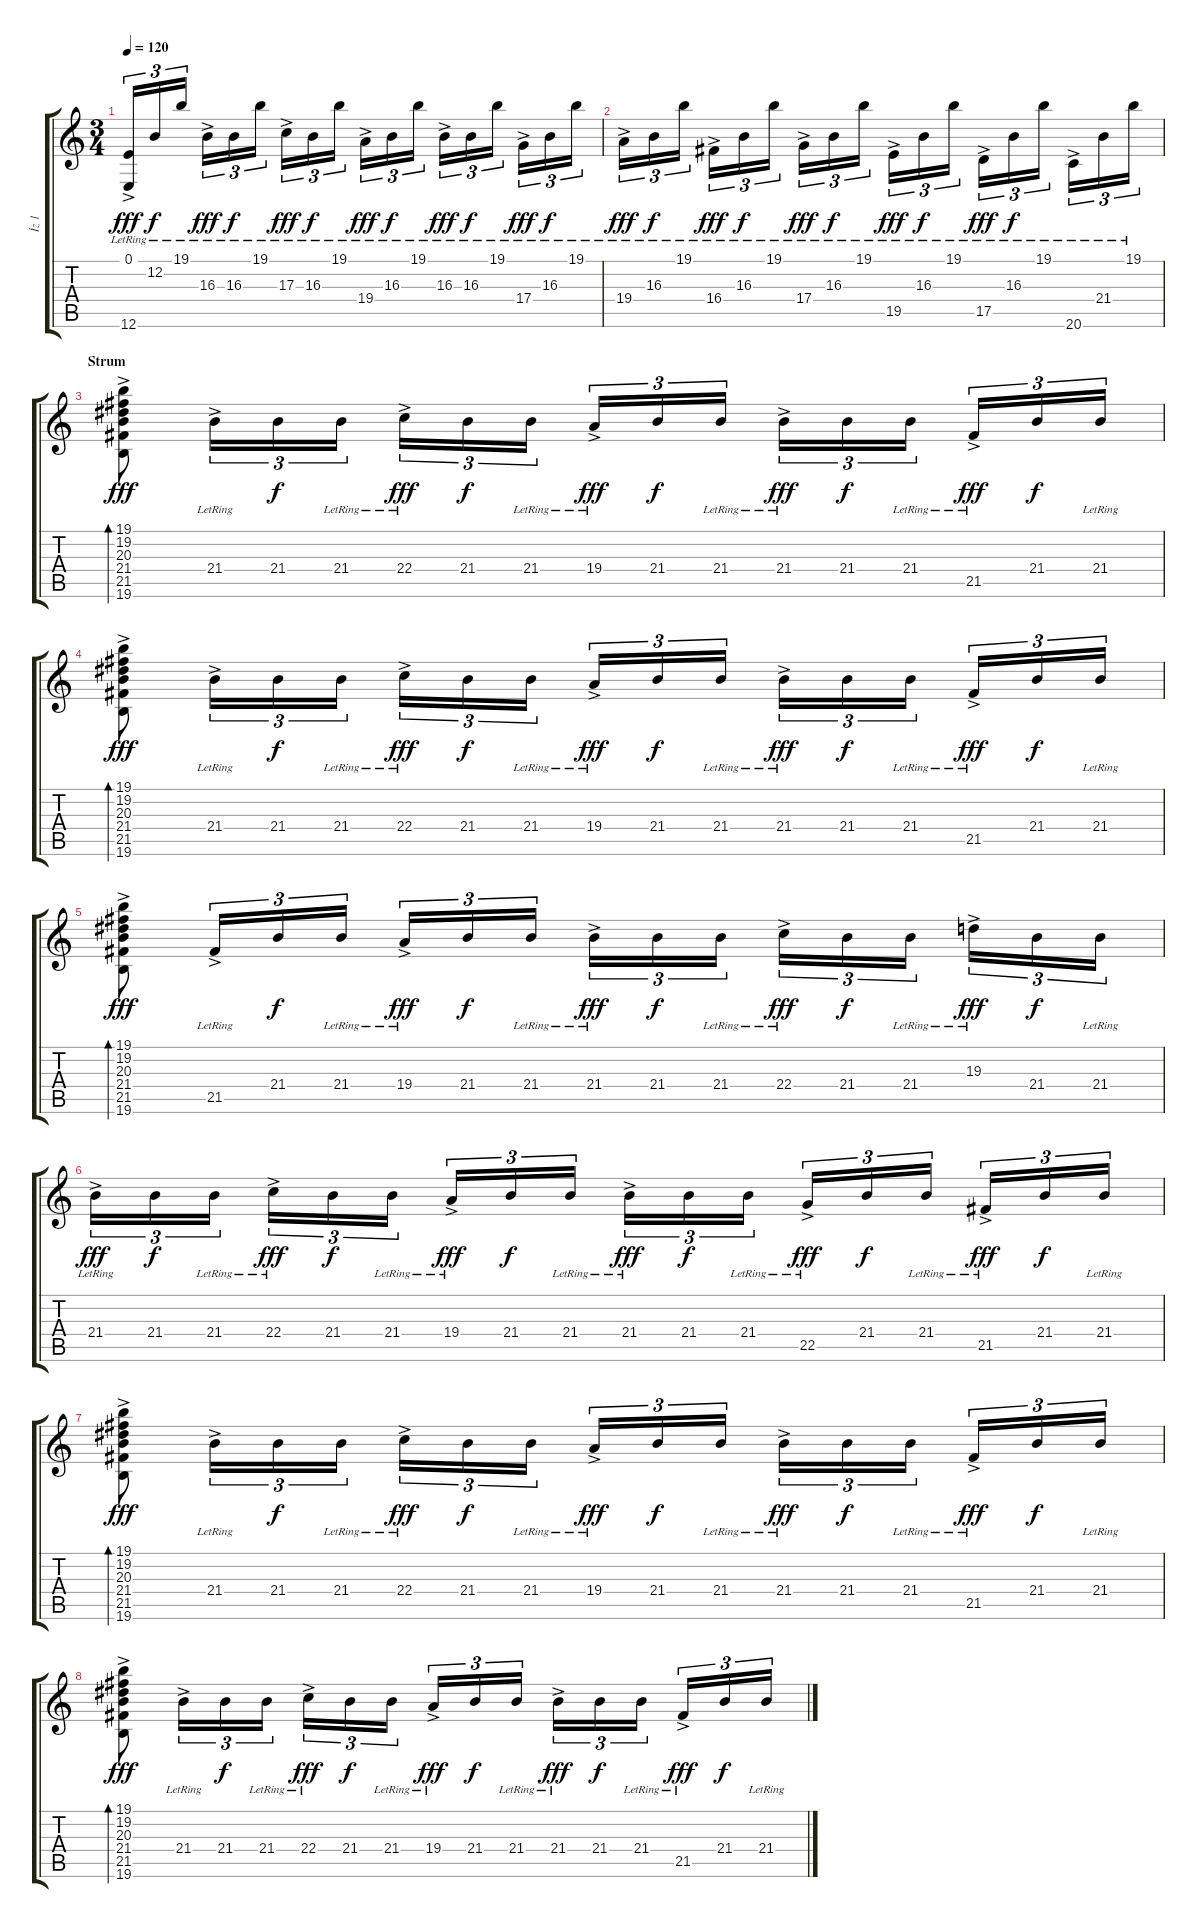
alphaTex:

\track ("İz 1" "İz 1") {instrument stringensemble1}
\staff {score tabs}
\tuning (E4 B3 G3 D3 A2 E2) {hide}
\ts (3 4)
\tempo 120
\clef g2
\ks c
(0.1{ac lr} 12.6{ac lr}).16{tu (3 2) dy fff} 12.2{lr}.16{tu (3 2) dy f} 19.1{lr}.16{tu (3 2)} 16.3{ac lr}.16{tu (3 2) dy fff} 16.3{lr}.16{tu (3 2) dy f} 19.1{lr}.16{tu (3 2)} 17.3{ac lr}.16{tu (3 2) dy fff} 16.3{lr}.16{tu (3 2) dy f} 19.1{lr}.16{tu (3 2)} 19.4{ac lr}.16{tu (3 2) dy fff} 16.3{lr}.16{tu (3 2) dy f} 19.1{lr}.16{tu (3 2)} 16.3{ac lr}.16{tu (3 2) dy fff} 16.3{lr}.16{tu (3 2) dy f} 19.1{lr}.16{tu (3 2)} 17.4{ac lr}.16{tu (3 2) dy fff} 16.3{lr}.16{tu (3 2) dy f} 19.1{lr}.16{tu (3 2)} |
19.4{ac lr}.16{tu (3 2) dy fff} 16.3{lr}.16{tu (3 2) dy f} 19.1{lr}.16{tu (3 2)} 16.4{ac lr}.16{tu (3 2) dy fff} 16.3{lr}.16{tu (3 2) dy f} 19.1{lr}.16{tu (3 2)} 17.4{ac lr}.16{tu (3 2) dy fff} 16.3{lr}.16{tu (3 2) dy f} 19.1{lr}.16{tu (3 2)} 19.5{ac lr}.16{tu (3 2) dy fff} 16.3{lr}.16{tu (3 2) dy f} 19.1{lr}.16{tu (3 2)} 17.5{ac lr}.16{tu (3 2) dy fff} 16.3{lr}.16{tu (3 2) dy f} 19.1{lr}.16{tu (3 2)} 20.6{ac lr}.16{tu (3 2)} 21.4{lr}.16{tu (3 2)} 19.1{lr}.16{tu (3 2)} |
\section ("" "Strum")
(19.1{ac} 19.2{ac} 20.3{ac} 21.4{ac} 21.5{ac} 19.6{ac}).8{bd 120 dy fff} 21.4{ac lr}.16{tu (3 2)} 21.4.16{tu (3 2) dy f} 21.4{lr}.16{tu (3 2)} 22.4{ac lr}.16{tu (3 2) dy fff} 21.4.16{tu (3 2) dy f} 21.4{lr}.16{tu (3 2)} 19.4{ac lr}.16{tu (3 2) dy fff} 21.4.16{tu (3 2) dy f} 21.4{lr}.16{tu (3 2)} 21.4{ac lr}.16{tu (3 2) dy fff} 21.4.16{tu (3 2) dy f} 21.4{lr}.16{tu (3 2)} 21.5{ac lr}.16{tu (3 2) dy fff} 21.4.16{tu (3 2) dy f} 21.4{lr}.16{tu (3 2)} |
(19.1{ac} 19.2{ac} 20.3{ac} 21.4{ac} 21.5{ac} 19.6{ac}).8{bd 120 dy fff} 21.4{ac lr}.16{tu (3 2)} 21.4.16{tu (3 2) dy f} 21.4{lr}.16{tu (3 2)} 22.4{ac lr}.16{tu (3 2) dy fff} 21.4.16{tu (3 2) dy f} 21.4{lr}.16{tu (3 2)} 19.4{ac lr}.16{tu (3 2) dy fff} 21.4.16{tu (3 2) dy f} 21.4{lr}.16{tu (3 2)} 21.4{ac lr}.16{tu (3 2) dy fff} 21.4.16{tu (3 2) dy f} 21.4{lr}.16{tu (3 2)} 21.5{ac lr}.16{tu (3 2) dy fff} 21.4.16{tu (3 2) dy f} 21.4{lr}.16{tu (3 2)} |
(19.1{ac} 19.2{ac} 20.3{ac} 21.4{ac} 21.5{ac} 19.6{ac}).8{bd 120 dy fff} 21.5{ac lr}.16{tu (3 2)} 21.4.16{tu (3 2) dy f} 21.4{lr}.16{tu (3 2)} 19.4{ac lr}.16{tu (3 2) dy fff} 21.4.16{tu (3 2) dy f} 21.4{lr}.16{tu (3 2)} 21.4{ac lr}.16{tu (3 2) dy fff} 21.4.16{tu (3 2) dy f} 21.4{lr}.16{tu (3 2)} 22.4{ac lr}.16{tu (3 2) dy fff} 21.4.16{tu (3 2) dy f} 21.4{lr}.16{tu (3 2)} 19.3{ac lr}.16{tu (3 2) dy fff} 21.4.16{tu (3 2) dy f} 21.4{lr}.16{tu (3 2)} |
21.4{ac lr}.16{tu (3 2) dy fff} 21.4.16{tu (3 2) dy f} 21.4{lr}.16{tu (3 2)} 22.4{ac lr}.16{tu (3 2) dy fff} 21.4.16{tu (3 2) dy f} 21.4{lr}.16{tu (3 2)} 19.4{ac lr}.16{tu (3 2) dy fff} 21.4.16{tu (3 2) dy f} 21.4{lr}.16{tu (3 2)} 21.4{ac lr}.16{tu (3 2) dy fff} 21.4.16{tu (3 2) dy f} 21.4{lr}.16{tu (3 2)} 22.5{ac lr}.16{tu (3 2) dy fff} 21.4.16{tu (3 2) dy f} 21.4{lr}.16{tu (3 2)} 21.5{ac lr}.16{tu (3 2) dy fff} 21.4.16{tu (3 2) dy f} 21.4{lr}.16{tu (3 2)} |
(19.1{ac} 19.2{ac} 20.3{ac} 21.4{ac} 21.5{ac} 19.6{ac}).8{bd 120 dy fff} 21.4{ac lr}.16{tu (3 2)} 21.4.16{tu (3 2) dy f} 21.4{lr}.16{tu (3 2)} 22.4{ac lr}.16{tu (3 2) dy fff} 21.4.16{tu (3 2) dy f} 21.4{lr}.16{tu (3 2)} 19.4{ac lr}.16{tu (3 2) dy fff} 21.4.16{tu (3 2) dy f} 21.4{lr}.16{tu (3 2)} 21.4{ac lr}.16{tu (3 2) dy fff} 21.4.16{tu (3 2) dy f} 21.4{lr}.16{tu (3 2)} 21.5{ac lr}.16{tu (3 2) dy fff} 21.4.16{tu (3 2) dy f} 21.4{lr}.16{tu (3 2)} |
(19.1{ac} 19.2{ac} 20.3{ac} 21.4{ac} 21.5{ac} 19.6{ac}).8{bd 120 dy fff} 21.4{ac lr}.16{tu (3 2)} 21.4.16{tu (3 2) dy f} 21.4{lr}.16{tu (3 2)} 22.4{ac lr}.16{tu (3 2) dy fff} 21.4.16{tu (3 2) dy f} 21.4{lr}.16{tu (3 2)} 19.4{ac lr}.16{tu (3 2) dy fff} 21.4.16{tu (3 2) dy f} 21.4{lr}.16{tu (3 2)} 21.4{ac lr}.16{tu (3 2) dy fff} 21.4.16{tu (3 2) dy f} 21.4{lr}.16{tu (3 2)} 21.5{ac lr}.16{tu (3 2) dy fff} 21.4.16{tu (3 2) dy f} 21.4{lr}.16{tu (3 2)}
